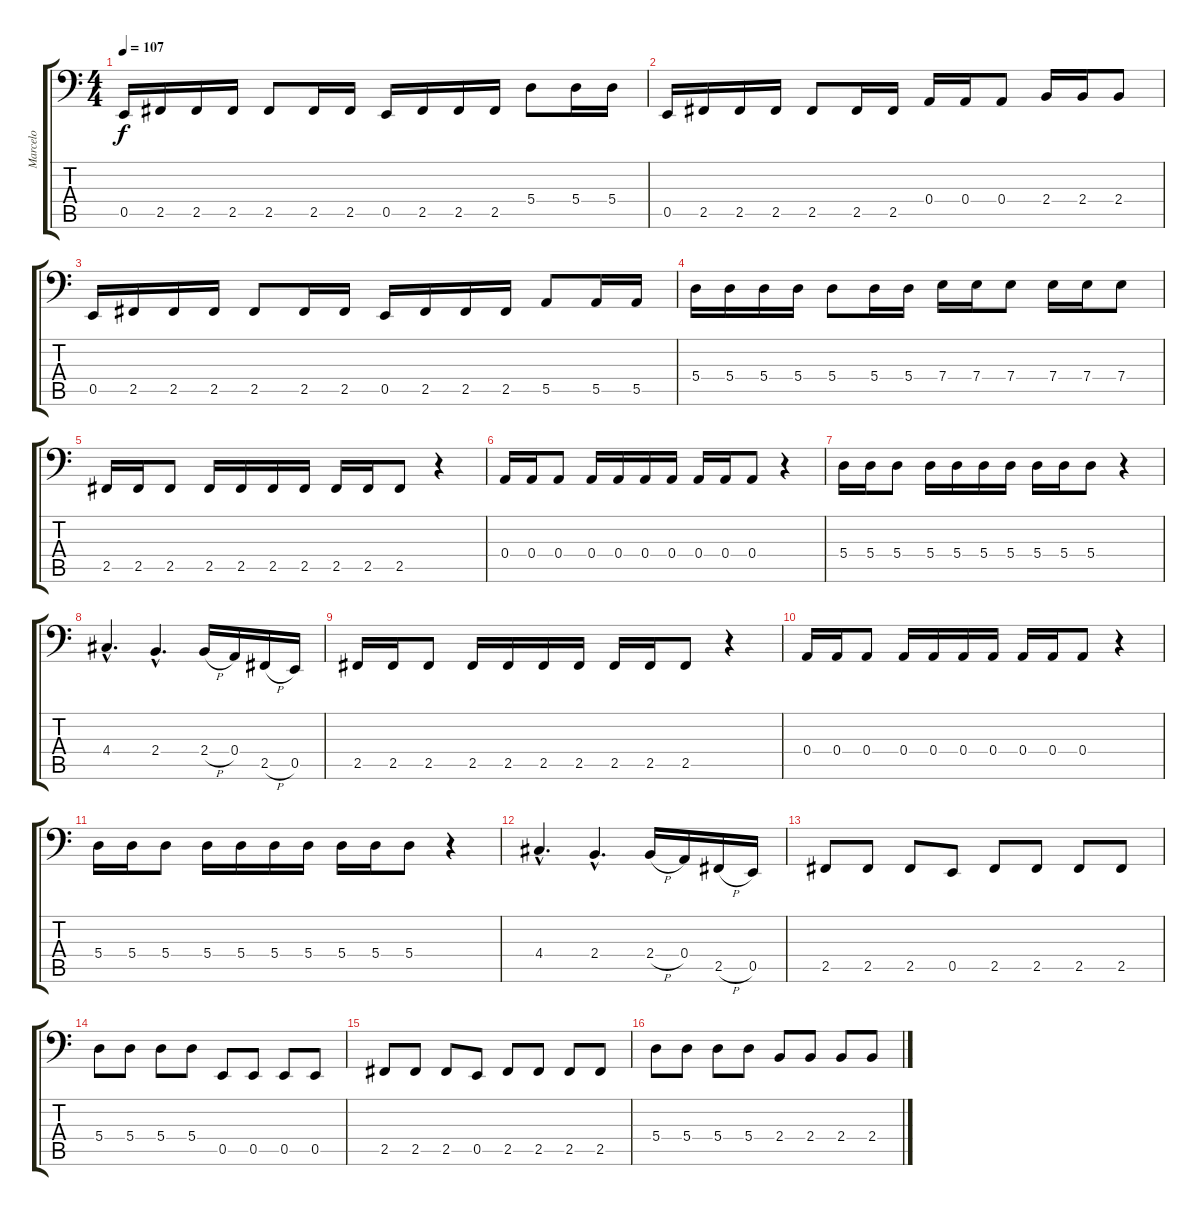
\track ("Marcelo" "Marcelo") {instrument fretlessbass}
\staff {score tabs}
\tuning (C3 G2 D2 A1 E1 B0) {hide}
\ts (4 4)
\tempo 107
\clef f4
\ks c
0.5.16{dy f} 2.5.16 2.5.16 2.5.16 2.5.8 2.5.16 2.5.16 0.5.16 2.5.16 2.5.16 2.5.16 5.4.8 5.4.16 5.4.16 |
0.5.16 2.5.16 2.5.16 2.5.16 2.5.8 2.5.16 2.5.16 0.4.16 0.4.16 0.4.8 2.4.16 2.4.16 2.4.8 |
0.5.16 2.5.16 2.5.16 2.5.16 2.5.8 2.5.16 2.5.16 0.5.16 2.5.16 2.5.16 2.5.16 5.5.8 5.5.16 5.5.16 |
5.4.16 5.4.16 5.4.16 5.4.16 5.4.8 5.4.16 5.4.16 7.4.16 7.4.16 7.4.8 7.4.16 7.4.16 7.4.8 |
2.5.16 2.5.16 2.5.8 2.5.16 2.5.16 2.5.16 2.5.16 2.5.16 2.5.16 2.5.8 r.4 |
0.4.16 0.4.16 0.4.8 0.4.16 0.4.16 0.4.16 0.4.16 0.4.16 0.4.16 0.4.8 r.4 |
5.4.16 5.4.16 5.4.8 5.4.16 5.4.16 5.4.16 5.4.16 5.4.16 5.4.16 5.4.8 r.4 |
4.4{hac}.4{d} 2.4{hac}.4{d} 2.4{h}.16 0.4.16 2.5{h}.16 0.5.16 |
2.5.16 2.5.16 2.5.8 2.5.16 2.5.16 2.5.16 2.5.16 2.5.16 2.5.16 2.5.8 r.4 |
0.4.16 0.4.16 0.4.8 0.4.16 0.4.16 0.4.16 0.4.16 0.4.16 0.4.16 0.4.8 r.4 |
5.4.16 5.4.16 5.4.8 5.4.16 5.4.16 5.4.16 5.4.16 5.4.16 5.4.16 5.4.8 r.4 |
4.4{hac}.4{d} 2.4{hac}.4{d} 2.4{h}.16 0.4.16 2.5{h}.16 0.5.16 |
2.5.8 2.5.8 2.5.8 0.5.8 2.5.8 2.5.8 2.5.8 2.5.8 |
5.4.8 5.4.8 5.4.8 5.4.8 0.5.8 0.5.8 0.5.8 0.5.8 |
2.5.8 2.5.8 2.5.8 0.5.8 2.5.8 2.5.8 2.5.8 2.5.8 |
5.4.8 5.4.8 5.4.8 5.4.8 2.4.8 2.4.8 2.4.8 2.4.8
